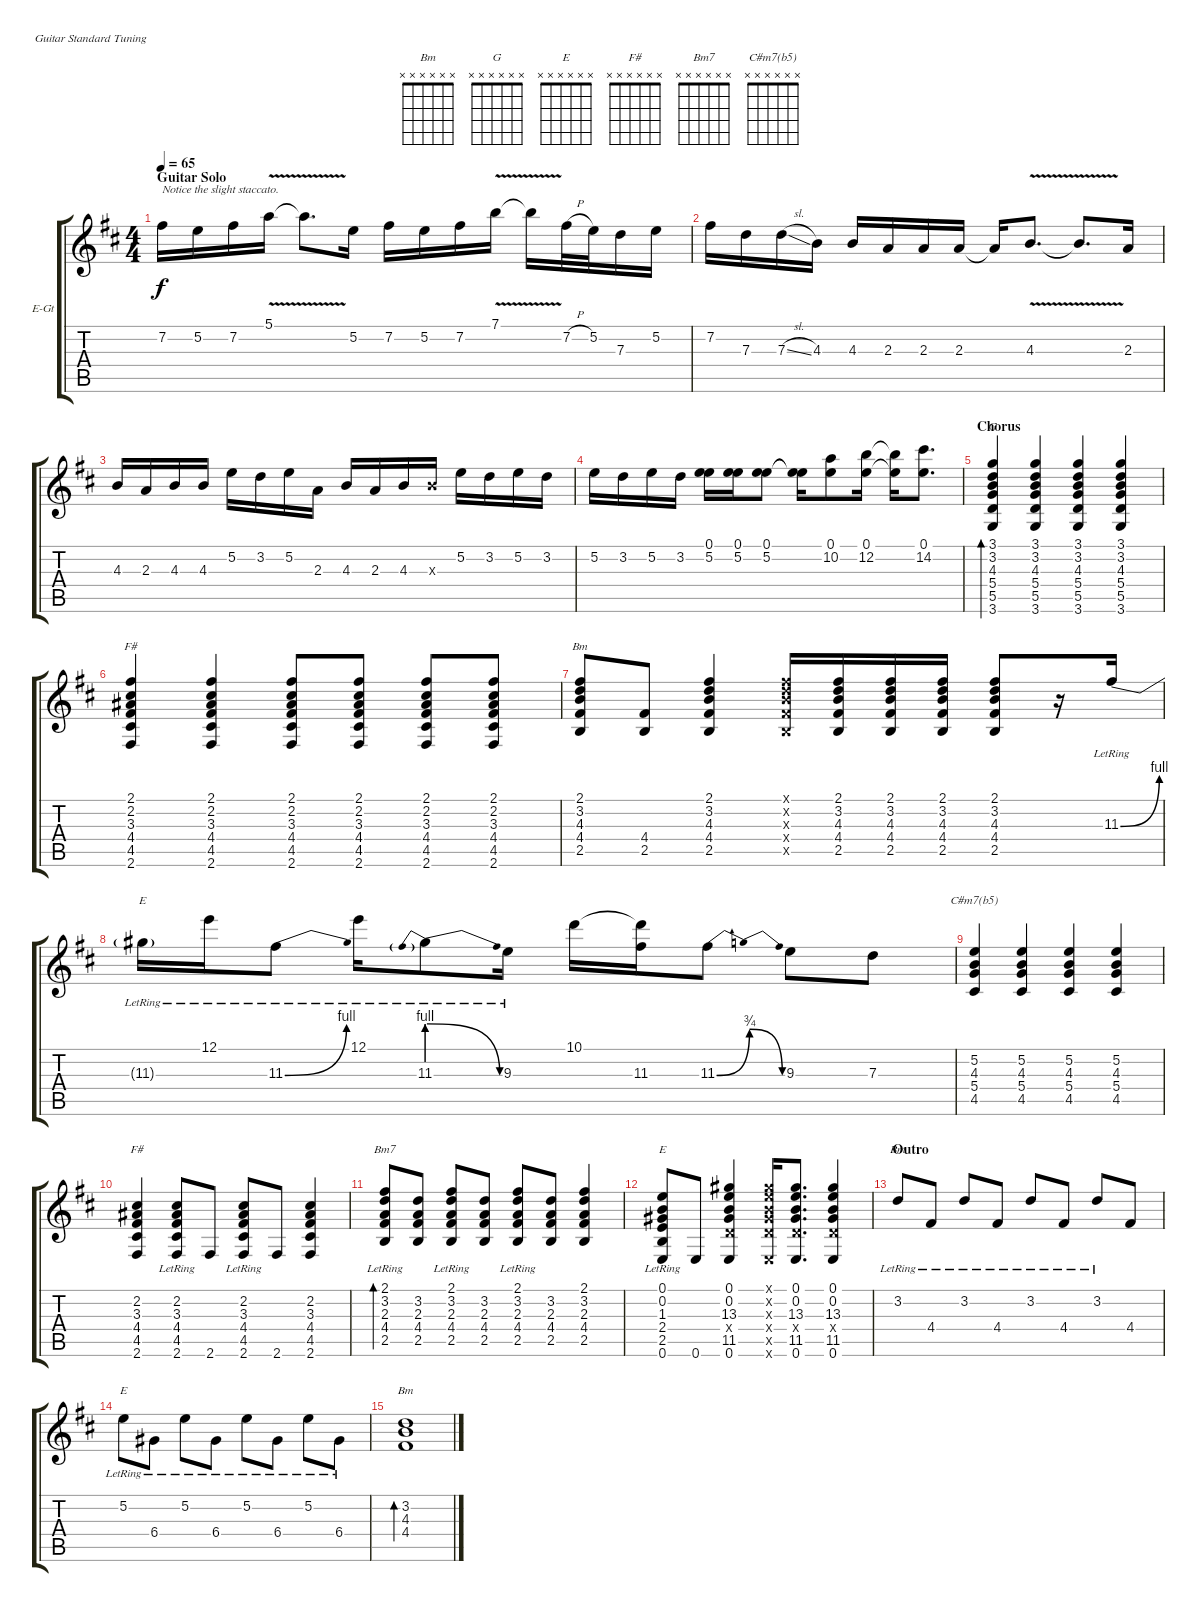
\defaultSystemsLayout 4
\bracketExtendMode groupsimilarinstruments
\firstSystemTrackNameOrientation horizontal
\otherSystemsTrackNameOrientation horizontal
\track ("Electric Guitar (Rune, lead)" "E-Gt") {instrument overdrivenguitar}
\staff {score tabs}
\tuning (E4 B3 G3 D3 A2 E2)
\chord ("Bm" x x x x x x)
\chord ("G" x x x x x x)
\chord ("E" x x x x x x)
\chord ("F#" x x x x x x)
\chord ("Bm7" x x x x x x)
\chord ("C#m7(b5)" x x x x x x)
\ts (4 4)
\section ("" "Guitar Solo")
\tempo 65
\clef g2
\ks bminor
7.2.16{txt "Notice the slight staccato." dy f} 5.2.16 7.2.16 5.1{v}.16 5.1{t}.8{d} 5.2.16 7.2.16 5.2.16 7.2.16 7.1{v}.16 7.1{t}.16 7.2{h}.32 5.2.32 7.3.16 5.2.16 |
7.2.16 7.3.16 7.3{sl}.16 4.3.16 4.3.16 2.3.16 2.3.16 2.3.16 2.3{t}.16 4.3{v}.8{d} 4.3{t}.8{d} 2.3.16 |
4.3.16 2.3.16 4.3.16 4.3.16 5.2.16 3.2.16 5.2.16 2.3.16 4.3.16 2.3.16 4.3.16 4.3{x}.16 5.2.16 3.2.16 5.2.16 3.2.16 |
5.2.16 3.2.16 5.2.16 3.2.16 (5.2 0.1).16 (5.2 0.1).16 (5.2 0.1).8 (0.1{t} 5.2{t}).16 (10.2 0.1).8 (0.1 12.2).16 (12.2{t} 0.1{t}).16 (14.2 0.1).8{d} |
\section ("" "Chorus")
\scale
0.214945 (3.6 5.5 5.4 4.3 3.2 3.1).4{bd 112 ch "G"} (3.6 5.5 5.4 4.3 3.2 3.1).4 (3.6 5.5 5.4 4.3 3.2 3.1).4 (3.6 5.5 5.4 4.3 3.2 3.1).4 |
\scale
0.178892 (2.6 4.5 4.4 3.3 2.2 2.1).4{ch "F#"} (2.6 4.5 4.4 3.3 2.2 2.1).4 (2.6 4.5 4.4 3.3 2.2 2.1).8 (2.6 4.5 4.4 3.3 2.2 2.1).8 (2.6 4.5 4.4 3.3 2.2 2.1).8 (2.6 4.5 4.4 3.3 2.2 2.1).8 |
\scale
0.275567 (2.5 4.4 4.3 3.2 2.1).8{ch "Bm"} (2.5 4.4).8 (2.5 4.4 4.3 3.2 2.1).4 (2.5{x} 4.4{x} 4.3{x} 3.2{x} 2.1{x}).16 (2.5 4.4 4.3 3.2 2.1).16 (2.5 4.4 4.3 3.2 2.1).16 (2.5 4.4 4.3 3.2 2.1).16 (2.5 4.4 4.3 3.2 2.1).8 r.16 11.3{be (bend 13.2 0 30.599999999999998 4) lr}.16 |
\scale
0.330234 11.3{lr t}.16{ch "E"} 12.1{lr}.16 11.3{be (bend 19.8 0 32.4 4) lr}.8 12.1{lr}.16 11.3{be (prebendrelease 0 4 31.2 0) lr}.8 9.3{lr}.16 10.1.16 (11.3 10.1{t}).16 11.3{be (bendrelease 6.6 0 16.8 3 25.2 3 37.199999999999996 0)}.8 9.3.8 7.3.8 |
(4.5 5.4 4.3 5.2).4{ch "C#m7(b5)"} (4.5 5.4 4.3 5.2).4 (4.5 5.4 4.3 5.2).4 (4.5 5.4 4.3 5.2).4 |
(2.6 4.5 4.4 3.3 2.2).4{ch "F#"} (2.6 4.5{lr} 4.4{lr} 3.3{lr} 2.2{lr}).8 2.6.8 (2.6{lr} 4.5{lr} 4.4{lr} 3.3{lr} 2.2{lr}).8 2.6.8 (2.6 4.5 4.4 3.3 2.2).4 |
(3.2 2.3 4.4 2.5 2.1{lr}).8{bd 120 ch "Bm7"} (2.3 3.2 4.4 2.5).8 (3.2 2.3 4.4 2.5 2.1{lr}).8 (2.3 3.2 4.4 2.5).8 (3.2 2.3 4.4 2.5 2.1{lr}).8 (2.3 3.2 4.4 2.5).8 (3.2 2.3 4.4 2.5 2.1).4 |
(0.6 2.5 2.4 1.3 0.2{lr} 0.1{lr}).8{ch "E"} 0.6.8 (13.3 11.5 0.2 0.1 0.6 0.4{x}).4 (13.3{x} 11.5{x} 0.2{x} 0.1{x} 0.6{x} 0.4{x}).16 (13.3 11.5 0.2 0.1 0.6 0.4{x}).8{d} (13.3 11.5 0.2 0.1 0.6 0.4{x}).4 |
\section ("" "Outro")
3.2{lr}.8{ch "Bm"} 4.4{lr}.8 3.2{lr}.8 4.4{lr}.8 3.2{lr}.8 4.4{lr}.8 3.2{lr}.8 4.4.8 |
5.2{lr}.8{ch "E"} 6.4{lr}.8 5.2{lr}.8 6.4{lr}.8 5.2{lr}.8 6.4{lr}.8 5.2{lr}.8 6.4{lr}.8 |
(4.4 4.3 3.2).1{bd 219 ch "Bm"}
